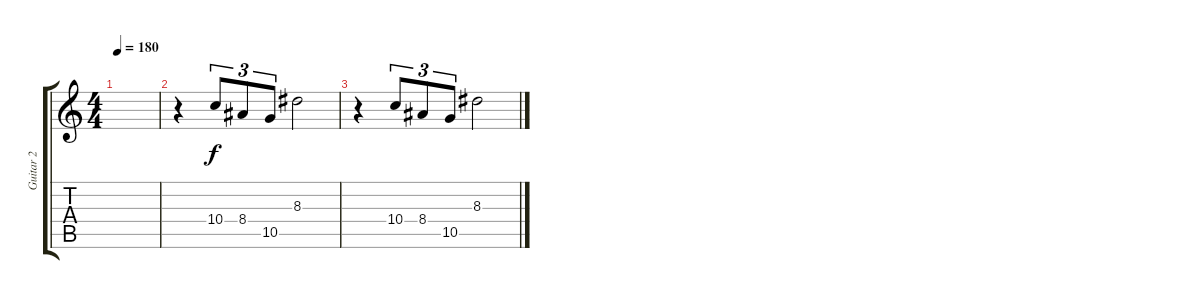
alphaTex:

\track ("Guitar 2" "Guitar 2") {instrument overdrivenguitar}
\staff {score tabs}
\tuning (E4 B3 G3 D3 A2 E2) {hide}
\ts (4 4)
\tempo 180
\clef g2
\ks c
|
r.4 10.4.8{tu (3 2)} 8.4.8{tu (3 2)} 10.5.8{tu (3 2)} 8.3.2 |
r.4 10.4.8{tu (3 2)} 8.4.8{tu (3 2)} 10.5.8{tu (3 2)} 8.3.2
